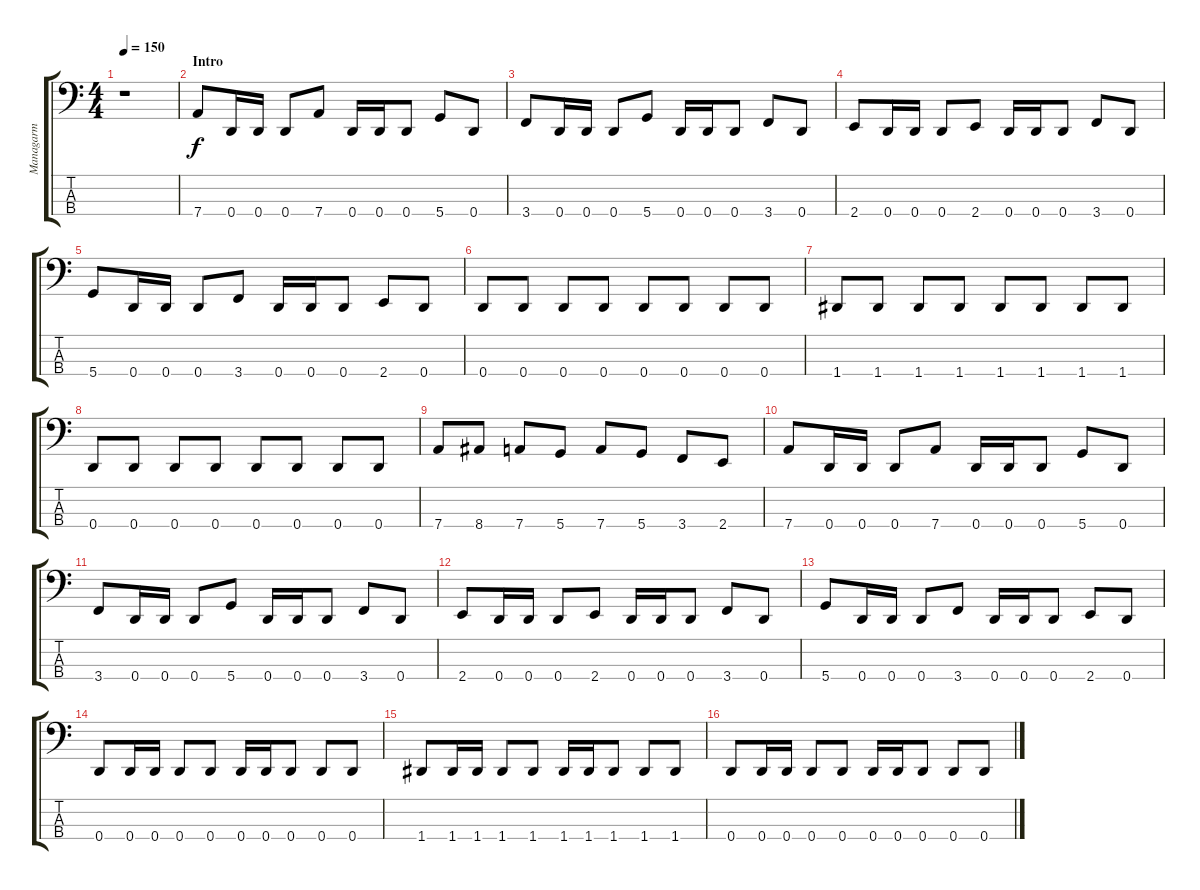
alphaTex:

\track ("Managarm" "Managarm") {instrument electricbassfinger}
\staff {score tabs}
\tuning (G2 D2 A1 D1) {hide}
\ts (4 4)
\tempo 150
\clef f4
\ks c
r.1{dy f instrument electricbassfinger} |
\section ("" "Intro")
7.4.8 0.4.16 0.4.16 0.4.8 7.4.8 0.4.16 0.4.16 0.4.8 5.4.8 0.4.8 |
3.4.8 0.4.16 0.4.16 0.4.8 5.4.8 0.4.16 0.4.16 0.4.8 3.4.8 0.4.8 |
2.4.8 0.4.16 0.4.16 0.4.8 2.4.8 0.4.16 0.4.16 0.4.8 3.4.8 0.4.8 |
5.4.8 0.4.16 0.4.16 0.4.8 3.4.8 0.4.16 0.4.16 0.4.8 2.4.8 0.4.8 |
0.4.8 0.4.8 0.4.8 0.4.8 0.4.8 0.4.8 0.4.8 0.4.8 |
1.4.8 1.4.8 1.4.8 1.4.8 1.4.8 1.4.8 1.4.8 1.4.8 |
0.4.8 0.4.8 0.4.8 0.4.8 0.4.8 0.4.8 0.4.8 0.4.8 |
7.4.8 8.4.8 7.4.8 5.4.8 7.4.8 5.4.8 3.4.8 2.4.8 |
7.4.8 0.4.16 0.4.16 0.4.8 7.4.8 0.4.16 0.4.16 0.4.8 5.4.8 0.4.8 |
3.4.8 0.4.16 0.4.16 0.4.8 5.4.8 0.4.16 0.4.16 0.4.8 3.4.8 0.4.8 |
2.4.8 0.4.16 0.4.16 0.4.8 2.4.8 0.4.16 0.4.16 0.4.8 3.4.8 0.4.8 |
5.4.8 0.4.16 0.4.16 0.4.8 3.4.8 0.4.16 0.4.16 0.4.8 2.4.8 0.4.8 |
0.4.8 0.4.16 0.4.16 0.4.8 0.4.8 0.4.16 0.4.16 0.4.8 0.4.8 0.4.8 |
1.4.8 1.4.16 1.4.16 1.4.8 1.4.8 1.4.16 1.4.16 1.4.8 1.4.8 1.4.8 |
0.4.8 0.4.16 0.4.16 0.4.8 0.4.8 0.4.16 0.4.16 0.4.8 0.4.8 0.4.8
